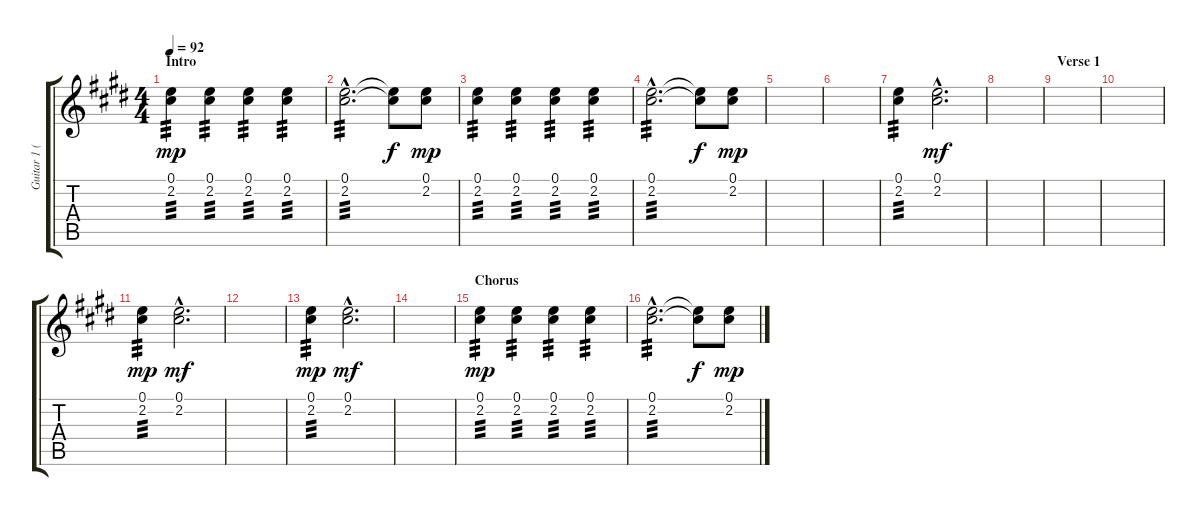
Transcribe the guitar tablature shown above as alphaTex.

\track ("Guitar 1 (Mandolin)" "Guitar 1 (") {instrument acousticguitarsteel}
\staff {score tabs}
\tuning (E4 B3 G3 D3 A2 E2) {hide}
\ts (4 4)
\section ("" "Intro")
\tempo 92
\clef g2
\ks e
(0.1 2.2).4{tp 3 dy mp instrument acousticguitarsteel} (0.1 2.2).4{tp 3} (0.1 2.2).4{tp 3} (0.1 2.2).4{tp 3} |
(0.1{hac} 2.2{hac}).2{d tp 3} (0.1{t} 2.2{t}).8{dy f} (0.1 2.2).8{dy mp} |
(0.1 2.2).4{tp 3} (0.1 2.2).4{tp 3} (0.1 2.2).4{tp 3} (0.1 2.2).4{tp 3} |
(0.1{hac} 2.2{hac}).2{d tp 3} (0.1{t} 2.2{t}).8{dy f} (0.1 2.2).8{dy mp} |
|
|
(0.1 2.2).4{tp 3} (0.1{hac} 2.2{hac}).2{d dy mf} |
|
\section ("" "Verse 1")
|
|
(0.1 2.2).4{tp 3 dy mp} (0.1{hac} 2.2{hac}).2{d dy mf} |
|
(0.1 2.2).4{tp 3 dy mp} (0.1{hac} 2.2{hac}).2{d dy mf} |
|
\section ("" "Chorus")
(0.1 2.2).4{tp 3 dy mp} (0.1 2.2).4{tp 3} (0.1 2.2).4{tp 3} (0.1 2.2).4{tp 3} |
(0.1{hac} 2.2{hac}).2{d tp 3} (0.1{t} 2.2{t}).8{dy f} (0.1 2.2).8{dy mp}
